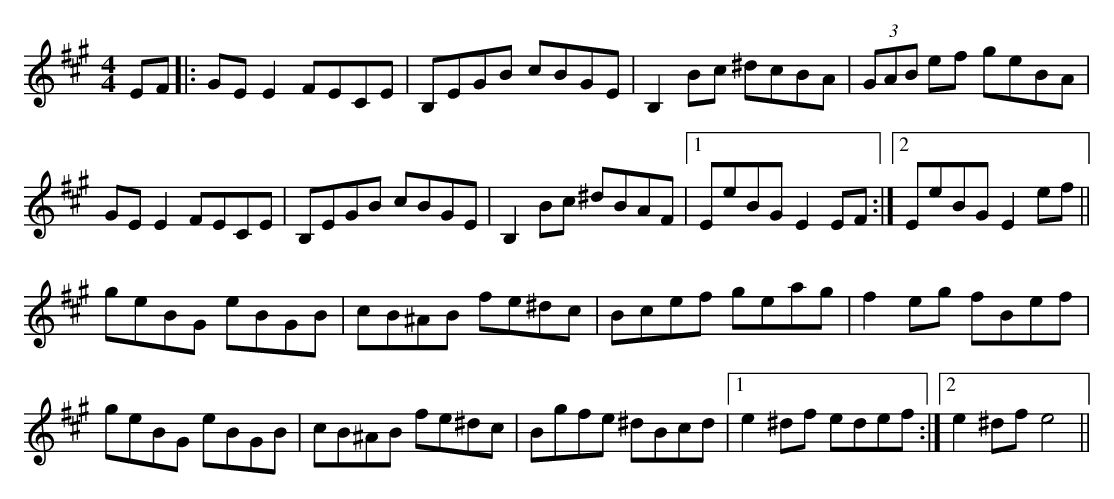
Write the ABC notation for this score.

X:1
M:4/4
K:Emix
EF|:GE E2 FECE|B,EGB cBGE|B,2 Bc ^dcBA|(3GAB ef geBA|
GE E2 FECE|B,EGB cBGE|B,2 Bc ^dBAF|1 EeBG E2 EF:|2 EeBG E2 ef||
geBG eBGB|cB^AB fe^dc|Bcef geag|f2 eg fBef|
geBG eBGB|cB^AB fe^dc|Bgfe ^dBcd|1 e2 ^df edef:|2 e2 ^df e4||
